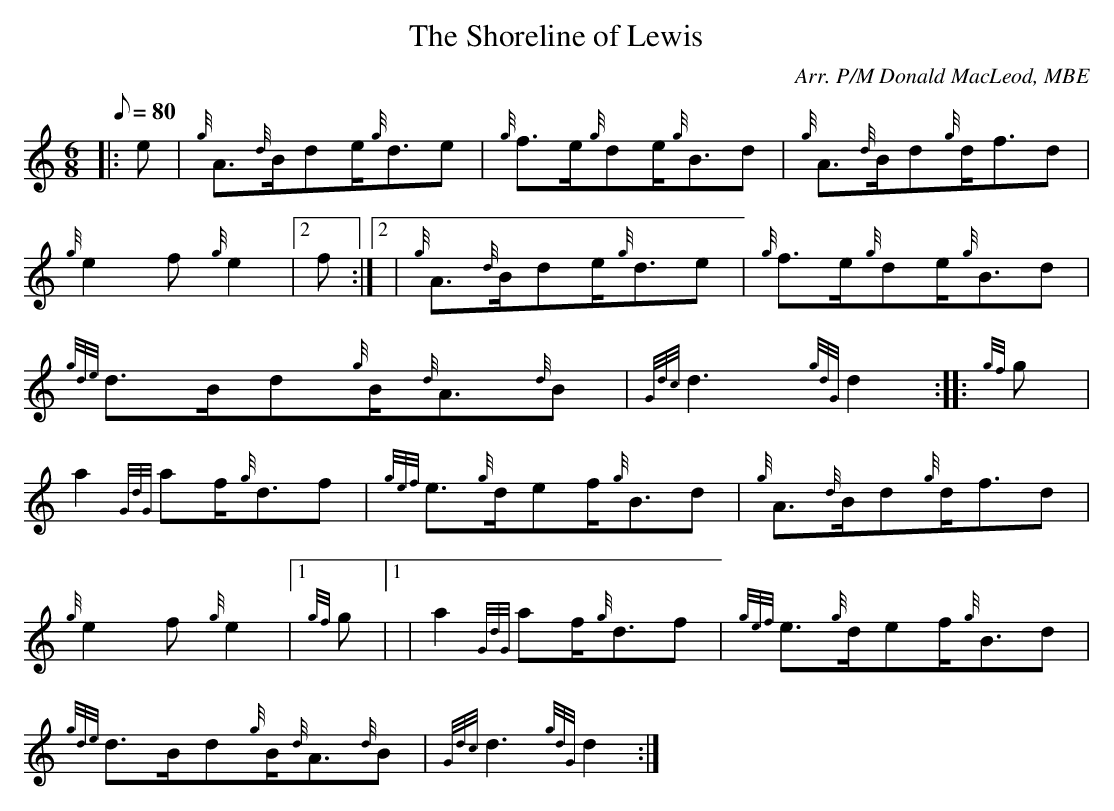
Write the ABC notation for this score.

X:1
T:The Shoreline of Lewis
M:6/8
L:1/8
Q:80
C:Arr. P/M Donald MacLeod, MBE
K:HP
|: e | \
{g}A3/2{d}B/2de/2{g}d3/2e | \
{g}f3/2e/2{g}de/2{g}B3/2d | \
{g}A3/2{d}B/2d{g}d/2f3/2d |
{g}e2f{g}e2|2 f:|2  | \
{g}A3/2{d}B/2de/2{g}d3/2e | \
{g}f3/2e/2{g}de/2{g}B3/2d |
{gde}d3/2B/2d{g}B/2{d}A3/2{d}B | \
{Gdc}d3{gdG}d2 :: \
{gf}g |
a2{GdG}af/2{g}d3/2f | \
{gef}e3/2{g}d/2ef/2{g}B3/2d | \
{g}A3/2{d}B/2d{g}d/2f3/2d |
{g}e2f{g}e2|1 {gf}g|1  | \
a2{GdG}af/2{g}d3/2f | \
{gef}e3/2{g}d/2ef/2{g}B3/2d |
{gde}d3/2B/2d{g}B/2{d}A3/2{d}B | \
{Gdc}d3{gdG}d2 :|
